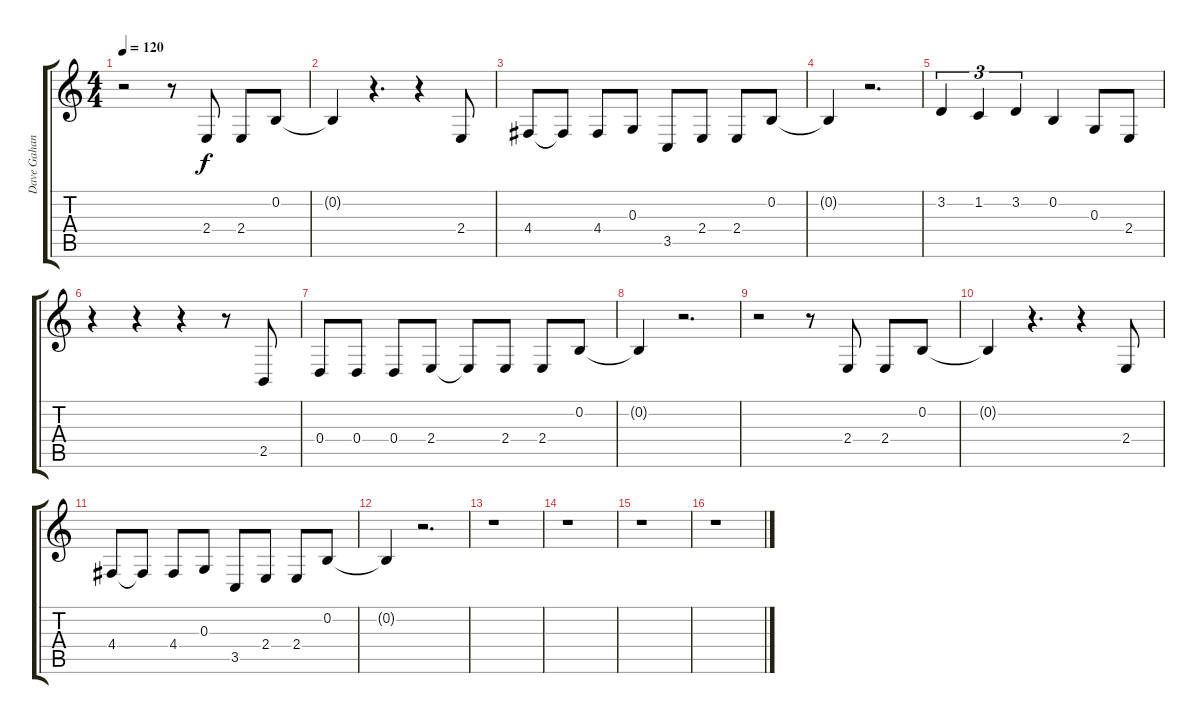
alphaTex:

\track ("Dave Gahan - Vocal" "Dave Gahan") {instrument baritonesax}
\staff {score tabs}
\tuning (E4 B3 G3 D3 A2 E2) {hide}
\ts (4 4)
\tempo 120
\clef g2
\ks c
r.2{dy f} r.8 2.4.8 2.4.8 0.2.8 |
0.2{t}.4 r.4{d} r.4 2.4.8 |
4.4.8 4.4{t}.8 4.4.8 0.3.8 3.5.8 2.4.8 2.4.8 0.2.8 |
0.2{t}.4 r.2{d} |
3.2.4{tu (3 2)} 1.2.4{tu (3 2)} 3.2.4{tu (3 2)} 0.2.4 0.3.8 2.4.8 |
r.4 r.4 r.4 r.8 2.5.8 |
0.4.8 0.4.8 0.4.8 2.4.8 2.4{t}.8 2.4.8 2.4.8 0.2.8 |
0.2{t}.4 r.2{d} |
r.2{volume 0} r.8 2.4.8 2.4.8 0.2.8 |
0.2{t}.4 r.4{d} r.4 2.4.8 |
4.4.8 4.4{t}.8 4.4.8 0.3.8 3.5.8 2.4.8 2.4.8 0.2.8 |
0.2{t}.4 r.2{d} |
r.1 |
r.1 |
r.1 |
r.1
